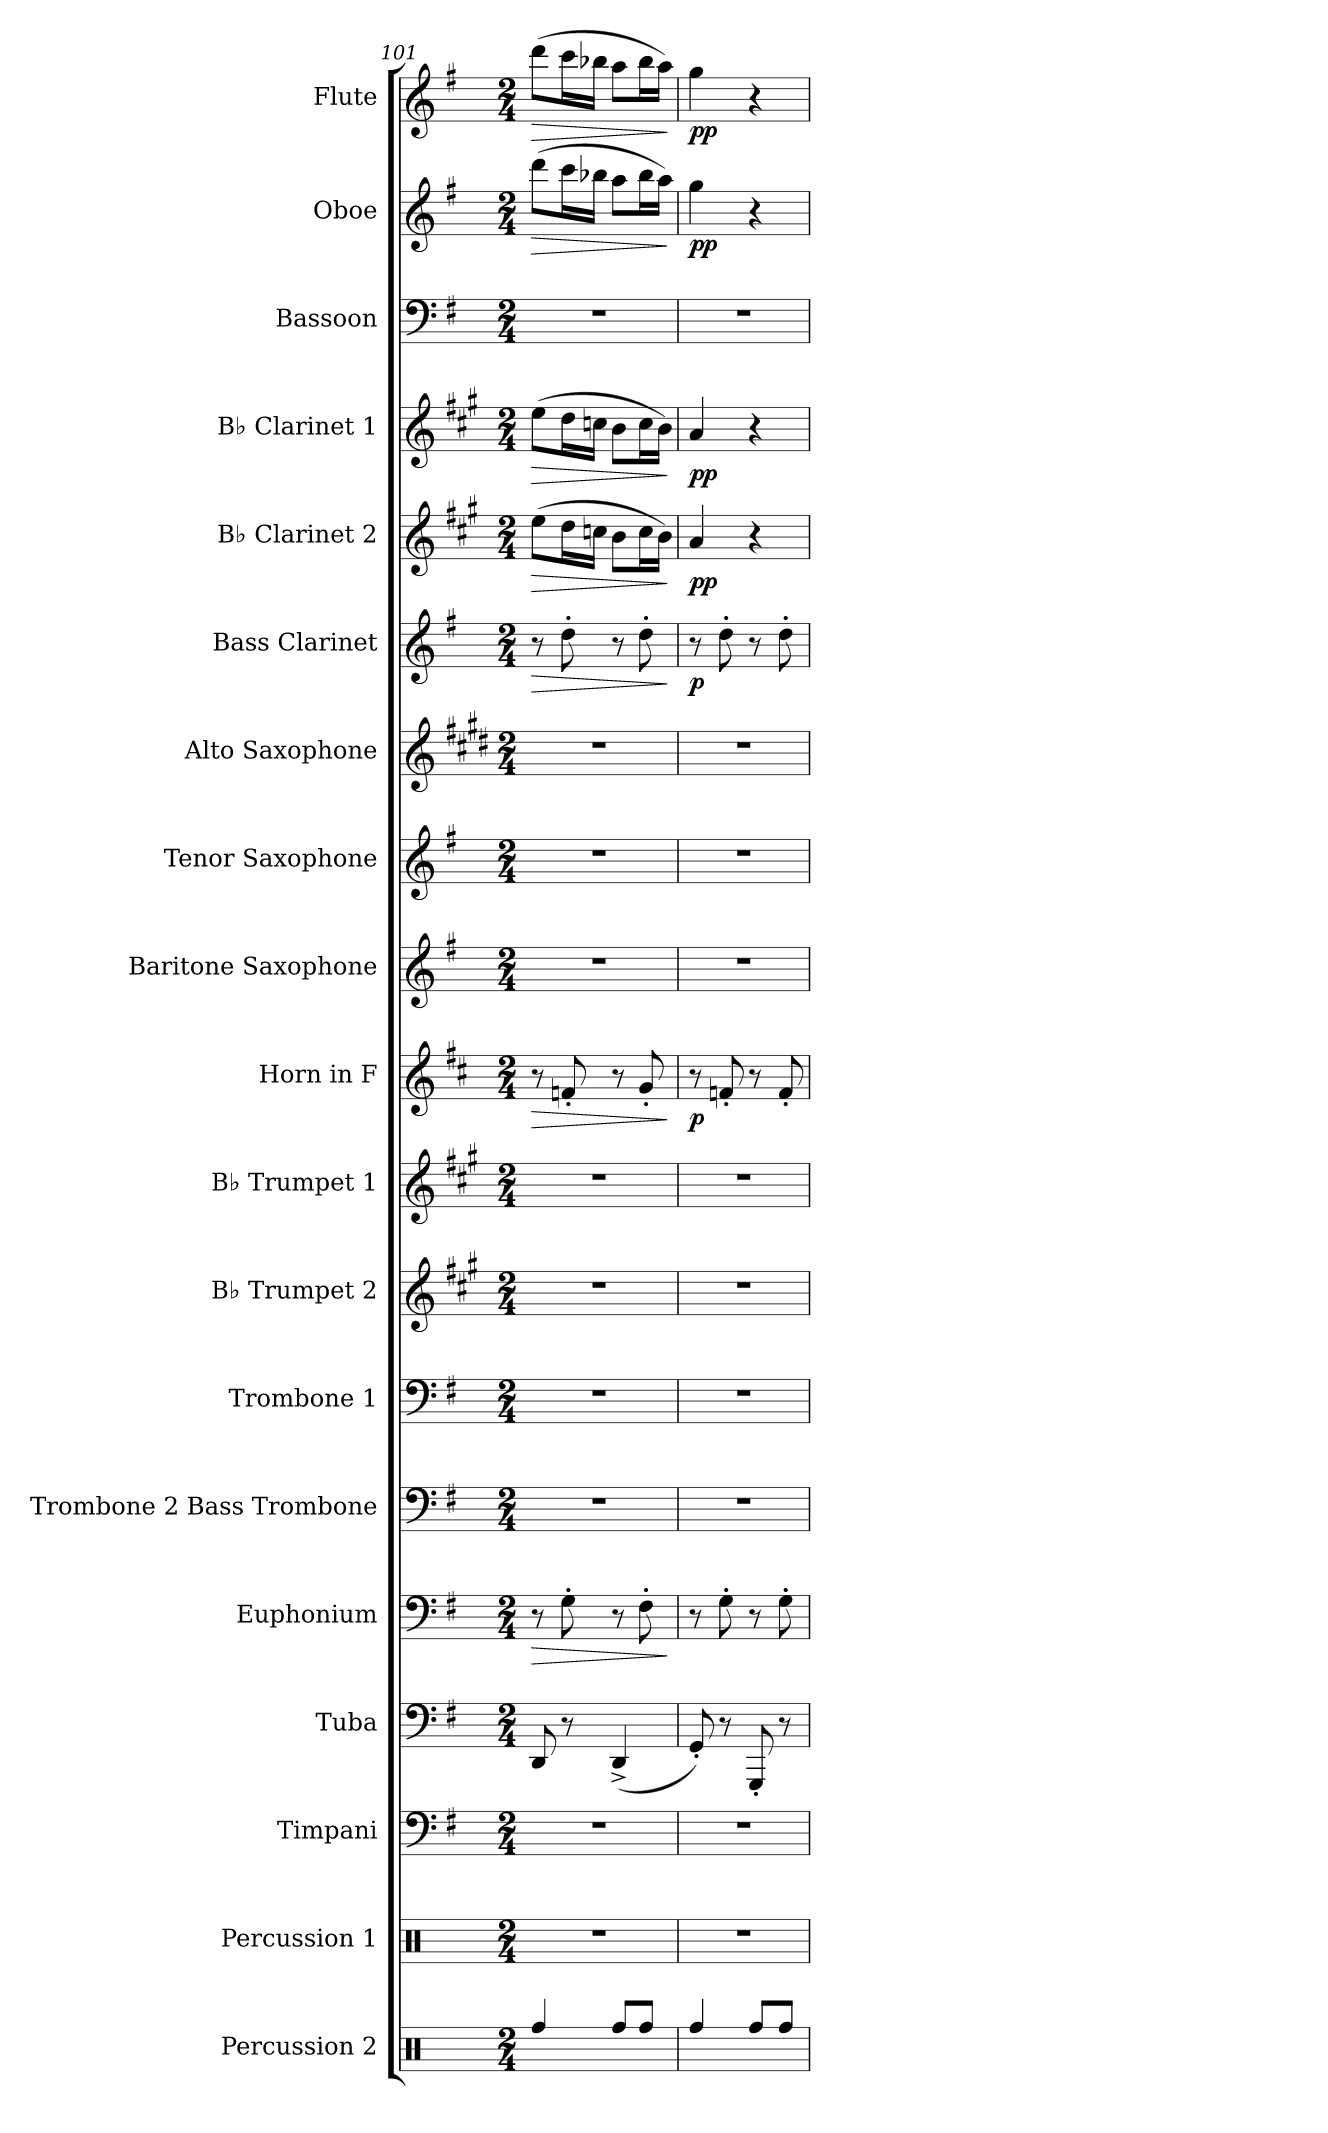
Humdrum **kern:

**kern	**kern	**kern	**kern	**kern	**dynam	**kern	**kern	**kern	**kern	**kern	**dynam	**kern	**kern	**kern	**kern	**dynam	**kern	**dynam	**kern	**dynam	**kern	**kern	**dynam	**kern	**dynam
*part19	*part18	*part17	*part16	*part15	*part15	*part14	*part13	*part12	*part11	*part10	*part10	*part9	*part8	*part7	*part6	*part6	*part5	*part5	*part4	*part4	*part3	*part2	*part2	*part1	*part1
*staff19	*staff18	*staff17	*staff16	*staff15	*staff15	*staff14	*staff13	*staff12	*staff11	*staff10	*staff10	*staff9	*staff8	*staff7	*staff6	*staff6	*staff5	*staff5	*staff4	*staff4	*staff3	*staff2	*staff2	*staff1	*staff1
*I"Percussion 2	*I"Percussion 1	*I"Timpani	*I"Tuba	*I"Euphonium	*	*I"Trombone 2 Bass Trombone	*I"Trombone 1	*I"B♭ Trumpet 2	*I"B♭ Trumpet 1	*I"Horn in F	*	*I"Baritone Saxophone	*I"Tenor Saxophone	*I"Alto Saxophone	*I"Bass Clarinet	*	*I"B♭ Clarinet 2	*	*I"B♭ Clarinet 1	*	*I"Bassoon	*I"Oboe	*	*I"Flute	*
*I'Perc. 2	*I'Perc. 1	*I'Timp.	*I'Tba.	*I'Euph.	*	*I'Tbn. 2 B. Tbn.	*I'Tbn. 1	*I'B♭ Tpt. 2	*I'B♭ Tpt. 1	*	*	*I'Bar. Sax.	*I'T. Sax.	*I'A. Sax.	*I'B. Cl.	*	*I'B♭ Cl. 2	*	*I'B♭ Cl. 1	*	*I'Bsn.	*I'Ob.	*	*I'Fl.	*
*clefX	*clefX	*clefF4	*clefF4	*clefF4	*	*clefF4	*clefF4	*clefG2	*clefG2	*clefG2	*	*clefG2	*clefG2	*clefG2	*clefG2	*	*clefG2	*	*clefG2	*	*clefF4	*clefG2	*	*clefG2	*
*	*	*	*	*	*	*	*	*ITrd1c2	*ITrd1c2	*ITrd4c7	*	*ITrd12c21	*ITrd8c14	*ITrd5c9	*ITrd8c14	*	*ITrd1c2	*	*ITrd1c2	*	*	*	*	*	*
*k[]	*k[]	*k[f#]	*k[f#]	*k[f#]	*	*k[f#]	*k[f#]	*k[f#]	*k[f#]	*k[f#]	*	*k[f#]	*k[f#]	*k[f#]	*k[f#]	*	*k[f#]	*	*k[f#]	*	*k[f#]	*k[f#]	*	*k[f#]	*
*M2/4	*M2/4	*M2/4	*M2/4	*M2/4	*	*M2/4	*M2/4	*M2/4	*M2/4	*M2/4	*	*M2/4	*M2/4	*M2/4	*M2/4	*	*M2/4	*	*M2/4	*	*M2/4	*M2/4	*	*M2/4	*
=101	=101	=101	=101	=101	=101	=101	=101	=101	=101	=101	=101	=101	=101	=101	=101	=101	=101	=101	=101	=101	=101	=101	=101	=101	=101
!	!	!	!	!	!LO:HP:b	!	!	!	!	!	!LO:HP:b	!	!	!	!	!LO:HP:b	!	!LO:HP:b	!	!LO:HP:b	!	!	!LO:HP:b	!	!LO:HP:b
4Rff/	2r	2r	8DD/	8r	>	2r	2r	2r	2r	8r	>	2r	2r	2r	8r	>	(>8dd\L	>	(>8dd\L	>	2r	(>8ddd\L	>	(>8ddd\L	>
.	.	.	8r	8G'\	.	.	.	.	.	8B-X'/	.	.	.	.	8d'\	.	16cc\L	.	16cc\L	.	.	16ccc\L	.	16ccc\L	.
.	.	.	.	.	.	.	.	.	.	.	.	.	.	.	.	.	16b-X\JJ	.	16b-X\JJ	.	.	16bb-X\JJ	.	16bb-X\JJ	.
8Rff/L	.	.	(<4DD^/	8r	.	.	.	.	.	8r	.	.	.	.	8r	.	8a\L	.	8a\L	.	.	8aa\L	.	8aa\L	.
8Rff/J	.	.	.	8F#'\	.	.	.	.	.	8c'/	.	.	.	.	8d'\	.	16b-\L	.	16b-\L	.	.	16bb-\L	.	16bb-\L	.
.	.	.	.	.	.	.	.	.	.	.	.	.	.	.	.	.	16a\JJ)	.	16a\JJ)	.	.	16aa\JJ)	.	16aa\JJ)	.
.	.	.	.	.	]	.	.	.	.	.	]	.	.	.	.	]	.	]	.	]	.	.	]	.	]
=102	=102	=102	=102	=102	=102	=102	=102	=102	=102	=102	=102	=102	=102	=102	=102	=102	=102	=102	=102	=102	=102	=102	=102	=102	=102
!	!	!	!	!	!	!	!	!	!	!	!LO:DY:b	!	!	!	!	!LO:DY:b	!	!LO:DY:b	!	!LO:DY:b	!	!	!LO:DY:b	!	!LO:DY:b
4Rff/	2r	2r	8GG'/)	8r	.	2r	2r	2r	2r	8r	p	2r	2r	2r	8r	p	4g/	pp	4g/	pp	2r	4gg\	pp	4gg\	pp
.	.	.	8r	8G'\	.	.	.	.	.	8B-X'/	.	.	.	.	8d'\	.	.	.	.	.	.	.	.	.	.
8Rff/L	.	.	8GGG'/	8r	.	.	.	.	.	8r	.	.	.	.	8r	.	4r	.	4r	.	.	4r	.	4r	.
8Rff/J	.	.	8r	8G'\	.	.	.	.	.	8B-'/	.	.	.	.	8d'\	.	.	.	.	.	.	.	.	.	.
=	=	=	=	=	=	=	=	=	=	=	=	=	=	=	=	=	=	=	=	=	=	=	=	=	=
*-	*-	*-	*-	*-	*-	*-	*-	*-	*-	*-	*-	*-	*-	*-	*-	*-	*-	*-	*-	*-	*-	*-	*-	*-	*-
